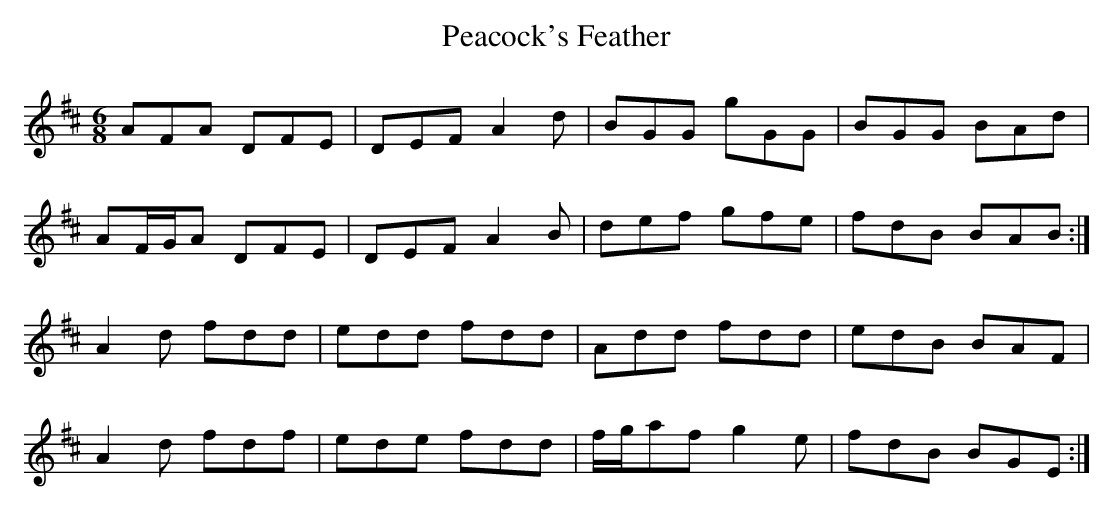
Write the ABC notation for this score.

X:1
T: Peacock's Feather
L: 1/8
M: 6/8
K: D
AFA DFE|DEF A2d|BGG gGG|BGG BAd|
AF/G/A DFE|DEF A2B|def gfe|fdB BAB :|
A2d fdd|edd fdd|Add fdd|edB BAF|
A2d fdf|ede fdd|f/g/af g2e|fdB BGE :|
